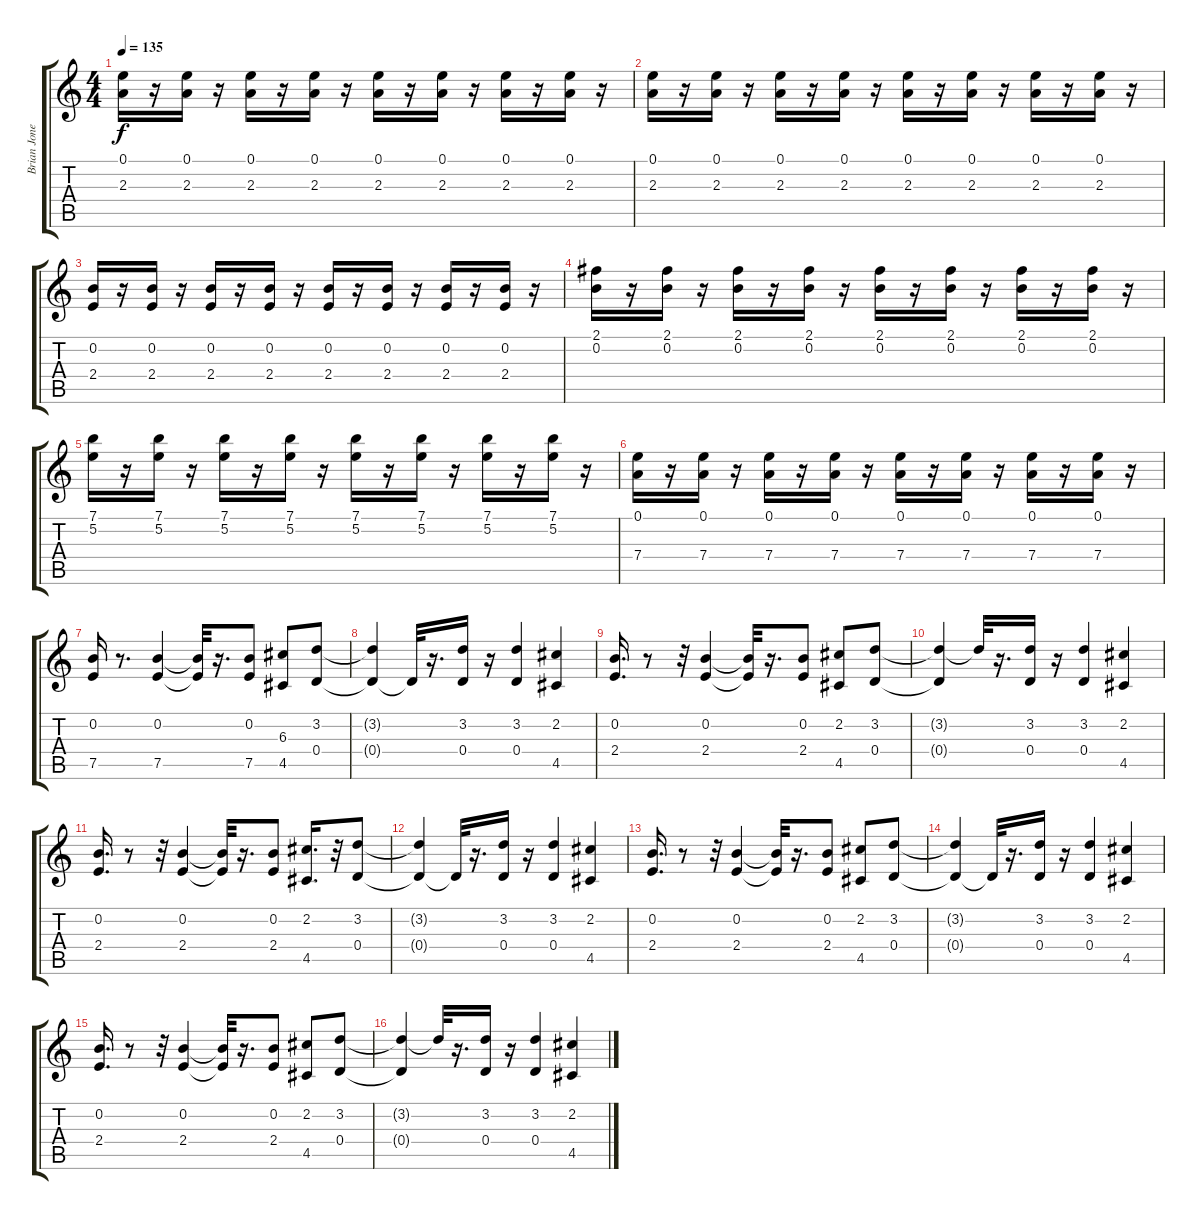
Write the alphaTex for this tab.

\track ("Brian Jones - Rhythm" "Brian Jone") {instrument electricguitarclean}
\staff {score tabs}
\tuning (E4 B3 G3 D3 A2 E2) {hide}
\ts (4 4)
\tempo 135
\clef g2
\ks c
(0.1 2.3).16{dy f} r.16 (0.1 2.3).16 r.16 (0.1 2.3).16 r.16 (0.1 2.3).16 r.16 (0.1 2.3).16 r.16 (0.1 2.3).16 r.16 (0.1 2.3).16 r.16 (0.1 2.3).16 r.16 |
(0.1 2.3).16 r.16 (0.1 2.3).16 r.16 (0.1 2.3).16 r.16 (0.1 2.3).16 r.16 (0.1 2.3).16 r.16 (0.1 2.3).16 r.16 (0.1 2.3).16 r.16 (0.1 2.3).16 r.16 |
(0.2 2.4).16 r.16 (0.2 2.4).16 r.16 (0.2 2.4).16 r.16 (0.2 2.4).16 r.16 (0.2 2.4).16 r.16 (0.2 2.4).16 r.16 (0.2 2.4).16 r.16 (0.2 2.4).16 r.16 |
(2.1 0.2).16 r.16 (2.1 0.2).16 r.16 (2.1 0.2).16 r.16 (2.1 0.2).16 r.16 (2.1 0.2).16 r.16 (2.1 0.2).16 r.16 (2.1 0.2).16 r.16 (2.1 0.2).16 r.16 |
(7.1 5.2).16 r.16 (7.1 5.2).16 r.16 (7.1 5.2).16 r.16 (7.1 5.2).16 r.16 (7.1 5.2).16 r.16 (7.1 5.2).16 r.16 (7.1 5.2).16 r.16 (7.1 5.2).16 r.16 |
(0.1 7.4).16 r.16 (0.1 7.4).16 r.16 (0.1 7.4).16 r.16 (0.1 7.4).16 r.16 (0.1 7.4).16 r.16 (0.1 7.4).16 r.16 (0.1 7.4).16 r.16 (0.1 7.4).16 r.16 |
(0.2 7.5).16 r.8{d} (0.2 7.5).4 (0.2{t} 7.5{t}).32 r.16{d} (0.2 7.5).8 (6.3 4.5).8 (3.2 0.4).8 |
(3.2{t} 0.4{t}).4 0.4{t}.32 r.16{d} (3.2 0.4).16 r.16 (3.2 0.4).4 (2.2 4.5).4 |
(0.2 2.4).16{d} r.8 r.32 (0.2 2.4).4 (0.2{t} 2.4{t}).32 r.16{d} (0.2 2.4).8 (2.2 4.5).8 (3.2 0.4).8 |
(3.2{t} 0.4{t}).4 3.2{t}.32 r.16{d} (3.2 0.4).16 r.16 (3.2 0.4).4 (2.2 4.5).4 |
(0.2 2.4).16{d} r.8 r.32 (0.2 2.4).4 (0.2{t} 2.4{t}).32 r.16{d} (0.2 2.4).8 (2.2 4.5).16{d} r.32 (3.2 0.4).8 |
(3.2{t} 0.4{t}).4 0.4{t}.32 r.16{d} (3.2 0.4).16 r.16 (3.2 0.4).4 (2.2 4.5).4 |
(0.2 2.4).16{d} r.8 r.32 (0.2 2.4).4 (0.2{t} 2.4{t}).32 r.16{d} (0.2 2.4).8 (2.2 4.5).8 (3.2 0.4).8 |
(3.2{t} 0.4{t}).4 0.4{t}.32 r.16{d} (3.2 0.4).16 r.16 (3.2 0.4).4 (2.2 4.5).4 |
(0.2 2.4).16{d} r.8 r.32 (0.2 2.4).4 (0.2{t} 2.4{t}).32 r.16{d} (0.2 2.4).8 (2.2 4.5).8 (3.2 0.4).8 |
(3.2{t} 0.4{t}).4 3.2{t}.32 r.16{d} (3.2 0.4).16 r.16 (3.2 0.4).4 (2.2 4.5).4
